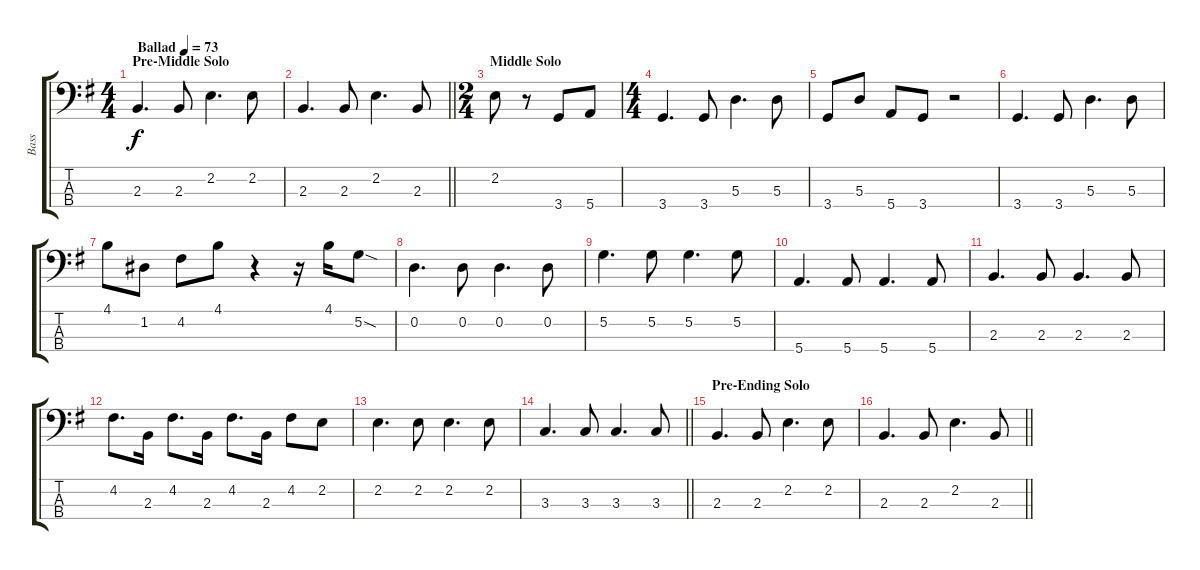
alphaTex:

\track ("Bass" "Bass") {instrument electricbassfinger}
\staff {score tabs}
\tuning (G2 D2 A1 E1) {hide}
\ts (4 4)
\section ("" "Pre-Middle Solo")
\tempo (73 "Ballad")
\clef f4
\ks eminor
2.3.4{d dy f instrument electricbassfinger} 2.3.8 2.2.4{d} 2.2.8 |
\barLineRight lightlight
2.3.4{d} 2.3.8 2.2.4{d} 2.3.8 |
\ts (2 4)
\section ("" "Middle Solo")
2.2.8 r.8 3.4.8 5.4.8 |
\ts (4 4)
3.4.4{d} 3.4.8 5.3.4{d} 5.3.8 |
3.4.8 5.3.8 5.4.8 3.4.8 r.2 |
3.4.4{d} 3.4.8 5.3.4{d} 5.3.8 |
4.1.8 1.2.8 4.2.8 4.1.8 r.4 r.16 4.1.16 5.2{sod}.8 |
0.2.4{d} 0.2.8 0.2.4{d} 0.2.8 |
5.2.4{d} 5.2.8 5.2.4{d} 5.2.8 |
5.4.4{d} 5.4.8 5.4.4{d} 5.4.8 |
2.3.4{d} 2.3.8 2.3.4{d} 2.3.8 |
4.2.8{d} 2.3.16 4.2.8{d} 2.3.16 4.2.8{d} 2.3.16 4.2.8 2.2.8 |
2.2.4{d} 2.2.8 2.2.4{d} 2.2.8 |
\barLineRight lightlight
3.3.4{d} 3.3.8 3.3.4{d} 3.3.8 |
\section ("" "Pre-Ending Solo")
2.3.4{d volume 14} 2.3.8 2.2.4{d} 2.2.8 |
\barLineRight lightlight
2.3.4{d} 2.3.8 2.2.4{d} 2.3.8
